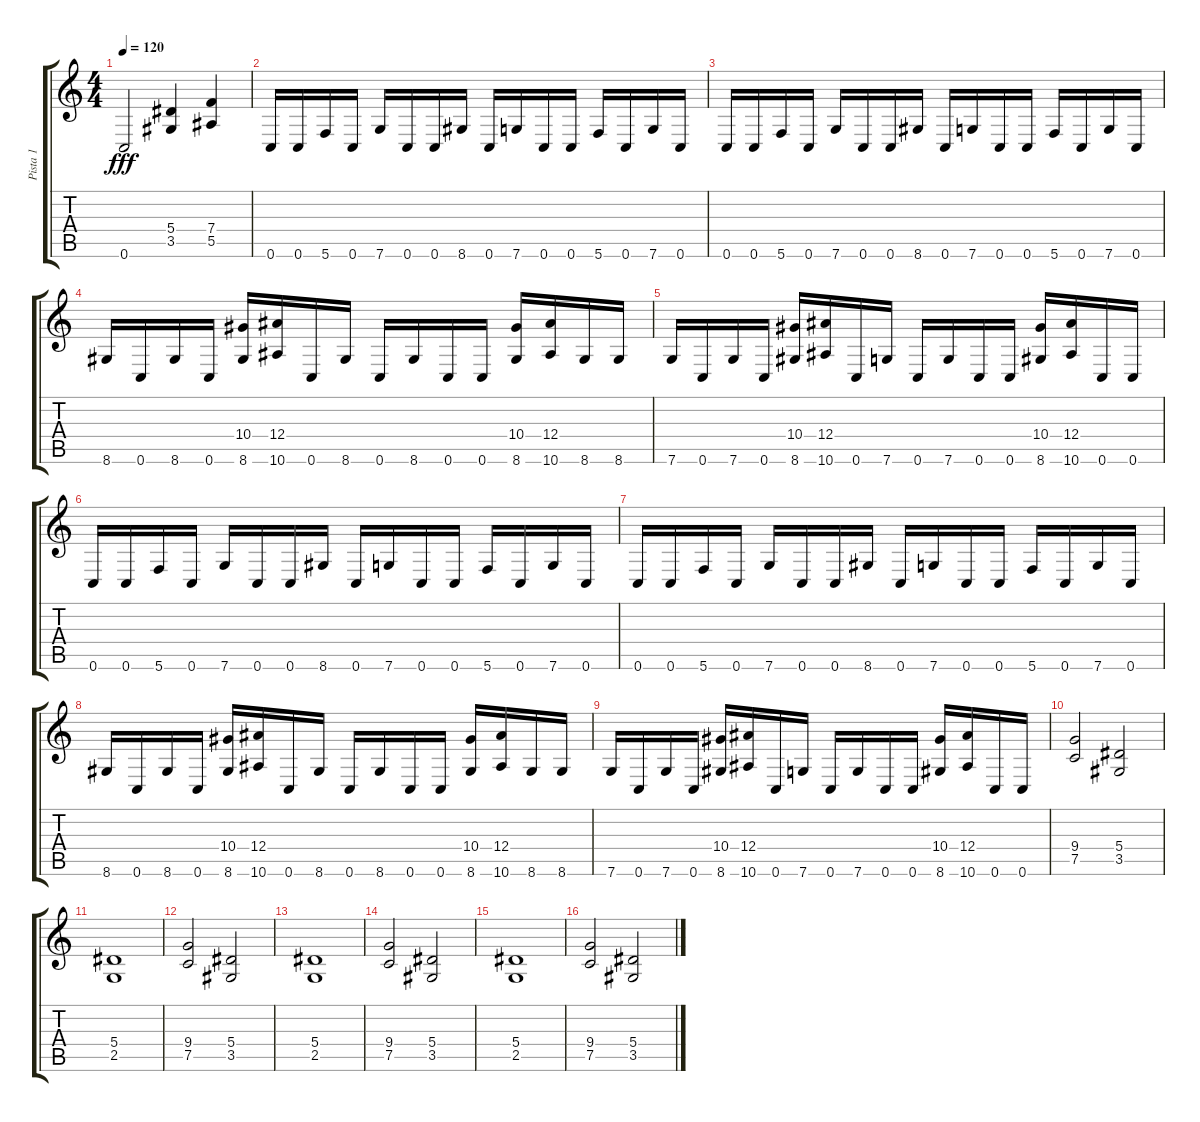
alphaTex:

\track ("Pista 1" "Pista 1") {instrument distortionguitar}
\staff {score tabs}
\tuning (C4 G3 Eb3 Bb2 F2 C2) {hide}
\ts (4 4)
\tempo 120
\clef g2
\ks c
0.6.2{dy fff} (5.4 3.5).4 (7.4 5.5).4 |
0.6.16 0.6.16 5.6.16 0.6.16 7.6.16 0.6.16 0.6.16 8.6.16 0.6.16 7.6.16 0.6.16 0.6.16 5.6.16 0.6.16 7.6.16 0.6.16 |
0.6.16 0.6.16 5.6.16 0.6.16 7.6.16 0.6.16 0.6.16 8.6.16 0.6.16 7.6.16 0.6.16 0.6.16 5.6.16 0.6.16 7.6.16 0.6.16 |
8.6.16 0.6.16 8.6.16 0.6.16 (10.4 8.6).16 (12.4 10.6).16 0.6.16 8.6.16 0.6.16 8.6.16 0.6.16 0.6.16 (10.4 8.6).16 (12.4 10.6).16 8.6.16 8.6.16 |
7.6.16 0.6.16 7.6.16 0.6.16 (10.4 8.6).16 (12.4 10.6).16 0.6.16 7.6.16 0.6.16 7.6.16 0.6.16 0.6.16 (10.4 8.6).16 (12.4 10.6).16 0.6.16 0.6.16 |
0.6.16 0.6.16 5.6.16 0.6.16 7.6.16 0.6.16 0.6.16 8.6.16 0.6.16 7.6.16 0.6.16 0.6.16 5.6.16 0.6.16 7.6.16 0.6.16 |
0.6.16 0.6.16 5.6.16 0.6.16 7.6.16 0.6.16 0.6.16 8.6.16 0.6.16 7.6.16 0.6.16 0.6.16 5.6.16 0.6.16 7.6.16 0.6.16 |
8.6.16 0.6.16 8.6.16 0.6.16 (10.4 8.6).16 (12.4 10.6).16 0.6.16 8.6.16 0.6.16 8.6.16 0.6.16 0.6.16 (10.4 8.6).16 (12.4 10.6).16 8.6.16 8.6.16 |
7.6.16 0.6.16 7.6.16 0.6.16 (10.4 8.6).16 (12.4 10.6).16 0.6.16 7.6.16 0.6.16 7.6.16 0.6.16 0.6.16 (10.4 8.6).16 (12.4 10.6).16 0.6.16 0.6.16 |
(9.4 7.5).2 (5.4 3.5).2 |
(5.4 2.5).1 |
(9.4 7.5).2 (5.4 3.5).2 |
(5.4 2.5).1 |
(9.4 7.5).2 (5.4 3.5).2 |
(5.4 2.5).1 |
(9.4 7.5).2 (5.4 3.5).2
